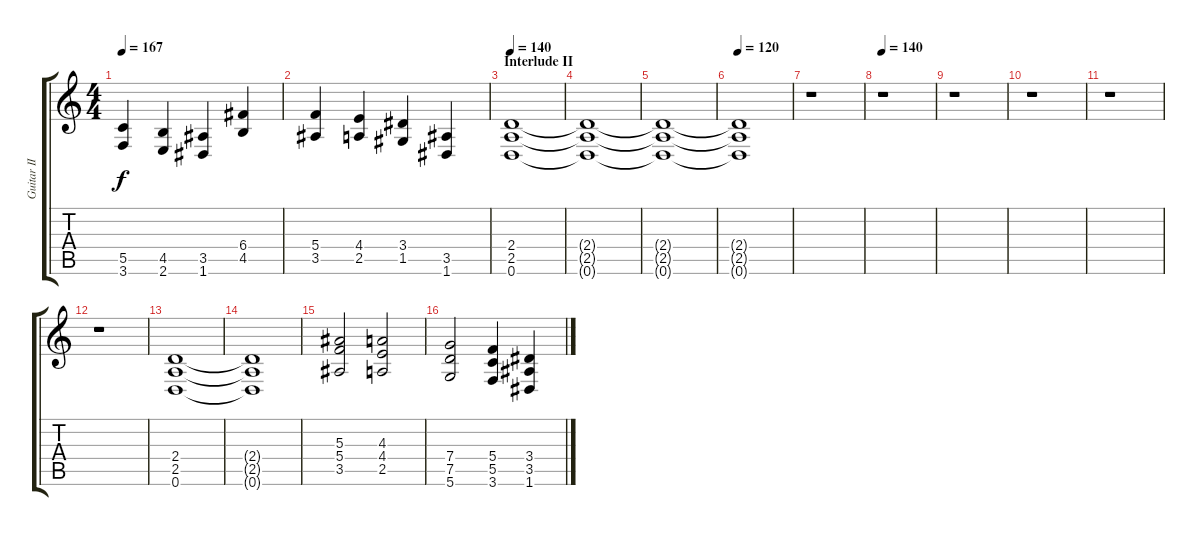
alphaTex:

\track ("Guitar II" "Guitar II") {instrument distortionguitar}
\staff {score tabs}
\tuning (D4 A3 F3 C3 G2 D2) {hide}
\ts (4 4)
\tempo 167
\clef g2
\ks c
(5.5 3.6).4{dy f} (4.5 2.6).4 (3.5 1.6).4 (6.4 4.5).4 |
(5.4 3.5).4 (4.4 2.5).4 (3.4 1.5).4 (3.5 1.6).4 |
\section ("" "Interlude II")
\tempo 140
(2.4 2.5 0.6).1 |
(2.4{t} 2.5{t} 0.6{t}).1{volume 0} |
(2.4{t} 2.5{t} 0.6{t}).1 |
\tempo 120
(2.4{t} 2.5{t} 0.6{t}).1 |
r.1 |
\tempo 140
r.1 |
r.1 |
r.1 |
r.1 |
r.1 |
(2.4 2.5 0.6).1{volume 12} |
(2.4{t} 2.5{t} 0.6{t}).1 |
(5.3 5.4 3.5).2 (4.3 4.4 2.5).2 |
(7.4 7.5 5.6).2 (5.4 5.5 3.6).4 (3.4 3.5 1.6).4
